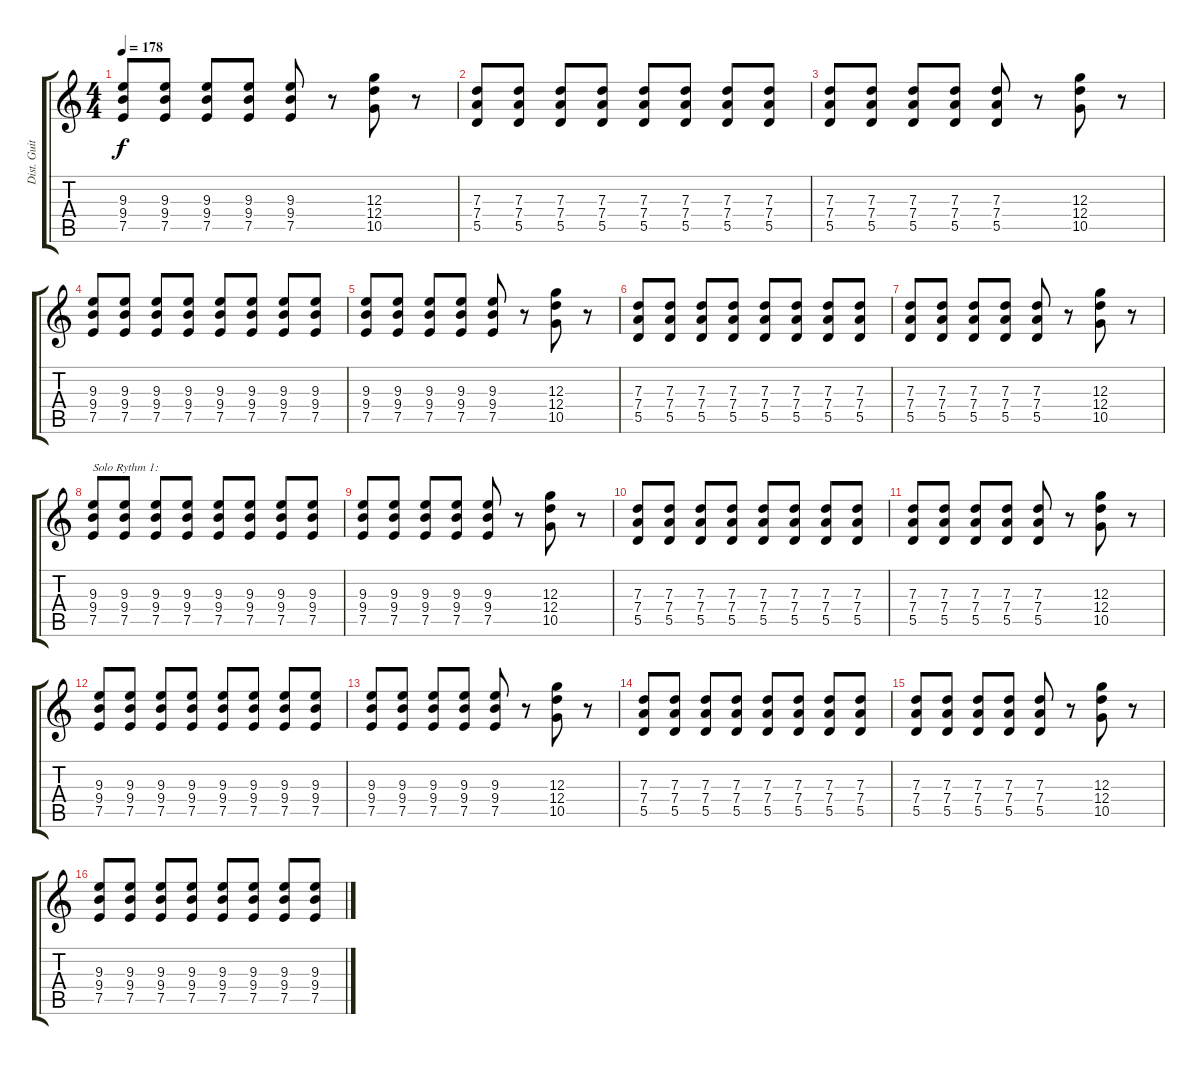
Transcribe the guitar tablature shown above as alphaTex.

\track ("Dist. Guitar 2" "Dist. Guit") {instrument distortionguitar}
\staff {score tabs}
\tuning (E4 B3 G3 D3 A2 E2) {hide}
\ts (4 4)
\tempo 178
\clef g2
\ks c
(9.3 9.4 7.5).8{dy f} (9.3 9.4 7.5).8 (9.3 9.4 7.5).8 (9.3 9.4 7.5).8 (9.3 9.4 7.5).8 r.8 (12.3 12.4 10.5).8 r.8 |
(7.3 7.4 5.5).8 (7.3 7.4 5.5).8 (7.3 7.4 5.5).8 (7.3 7.4 5.5).8 (7.3 7.4 5.5).8 (7.3 7.4 5.5).8 (7.3 7.4 5.5).8 (7.3 7.4 5.5).8 |
(7.3 7.4 5.5).8 (7.3 7.4 5.5).8 (7.3 7.4 5.5).8 (7.3 7.4 5.5).8 (7.3 7.4 5.5).8 r.8 (12.3 12.4 10.5).8 r.8 |
(9.3 9.4 7.5).8 (9.3 9.4 7.5).8 (9.3 9.4 7.5).8 (9.3 9.4 7.5).8 (9.3 9.4 7.5).8 (9.3 9.4 7.5).8 (9.3 9.4 7.5).8 (9.3 9.4 7.5).8 |
(9.3 9.4 7.5).8 (9.3 9.4 7.5).8 (9.3 9.4 7.5).8 (9.3 9.4 7.5).8 (9.3 9.4 7.5).8 r.8 (12.3 12.4 10.5).8 r.8 |
(7.3 7.4 5.5).8 (7.3 7.4 5.5).8 (7.3 7.4 5.5).8 (7.3 7.4 5.5).8 (7.3 7.4 5.5).8 (7.3 7.4 5.5).8 (7.3 7.4 5.5).8 (7.3 7.4 5.5).8 |
(7.3 7.4 5.5).8 (7.3 7.4 5.5).8 (7.3 7.4 5.5).8 (7.3 7.4 5.5).8 (7.3 7.4 5.5).8 r.8 (12.3 12.4 10.5).8 r.8 |
(9.3 9.4 7.5).8{txt "Solo Rythm 1:"} (9.3 9.4 7.5).8 (9.3 9.4 7.5).8 (9.3 9.4 7.5).8 (9.3 9.4 7.5).8 (9.3 9.4 7.5).8 (9.3 9.4 7.5).8 (9.3 9.4 7.5).8 |
(9.3 9.4 7.5).8 (9.3 9.4 7.5).8 (9.3 9.4 7.5).8 (9.3 9.4 7.5).8 (9.3 9.4 7.5).8 r.8 (12.3 12.4 10.5).8 r.8 |
(7.3 7.4 5.5).8 (7.3 7.4 5.5).8 (7.3 7.4 5.5).8 (7.3 7.4 5.5).8 (7.3 7.4 5.5).8 (7.3 7.4 5.5).8 (7.3 7.4 5.5).8 (7.3 7.4 5.5).8 |
(7.3 7.4 5.5).8 (7.3 7.4 5.5).8 (7.3 7.4 5.5).8 (7.3 7.4 5.5).8 (7.3 7.4 5.5).8 r.8 (12.3 12.4 10.5).8 r.8 |
(9.3 9.4 7.5).8 (9.3 9.4 7.5).8 (9.3 9.4 7.5).8 (9.3 9.4 7.5).8 (9.3 9.4 7.5).8 (9.3 9.4 7.5).8 (9.3 9.4 7.5).8 (9.3 9.4 7.5).8 |
(9.3 9.4 7.5).8 (9.3 9.4 7.5).8 (9.3 9.4 7.5).8 (9.3 9.4 7.5).8 (9.3 9.4 7.5).8 r.8 (12.3 12.4 10.5).8 r.8 |
(7.3 7.4 5.5).8 (7.3 7.4 5.5).8 (7.3 7.4 5.5).8 (7.3 7.4 5.5).8 (7.3 7.4 5.5).8 (7.3 7.4 5.5).8 (7.3 7.4 5.5).8 (7.3 7.4 5.5).8 |
(7.3 7.4 5.5).8 (7.3 7.4 5.5).8 (7.3 7.4 5.5).8 (7.3 7.4 5.5).8 (7.3 7.4 5.5).8 r.8 (12.3 12.4 10.5).8 r.8 |
(9.3 9.4 7.5).8 (9.3 9.4 7.5).8 (9.3 9.4 7.5).8 (9.3 9.4 7.5).8 (9.3 9.4 7.5).8 (9.3 9.4 7.5).8 (9.3 9.4 7.5).8 (9.3 9.4 7.5).8
